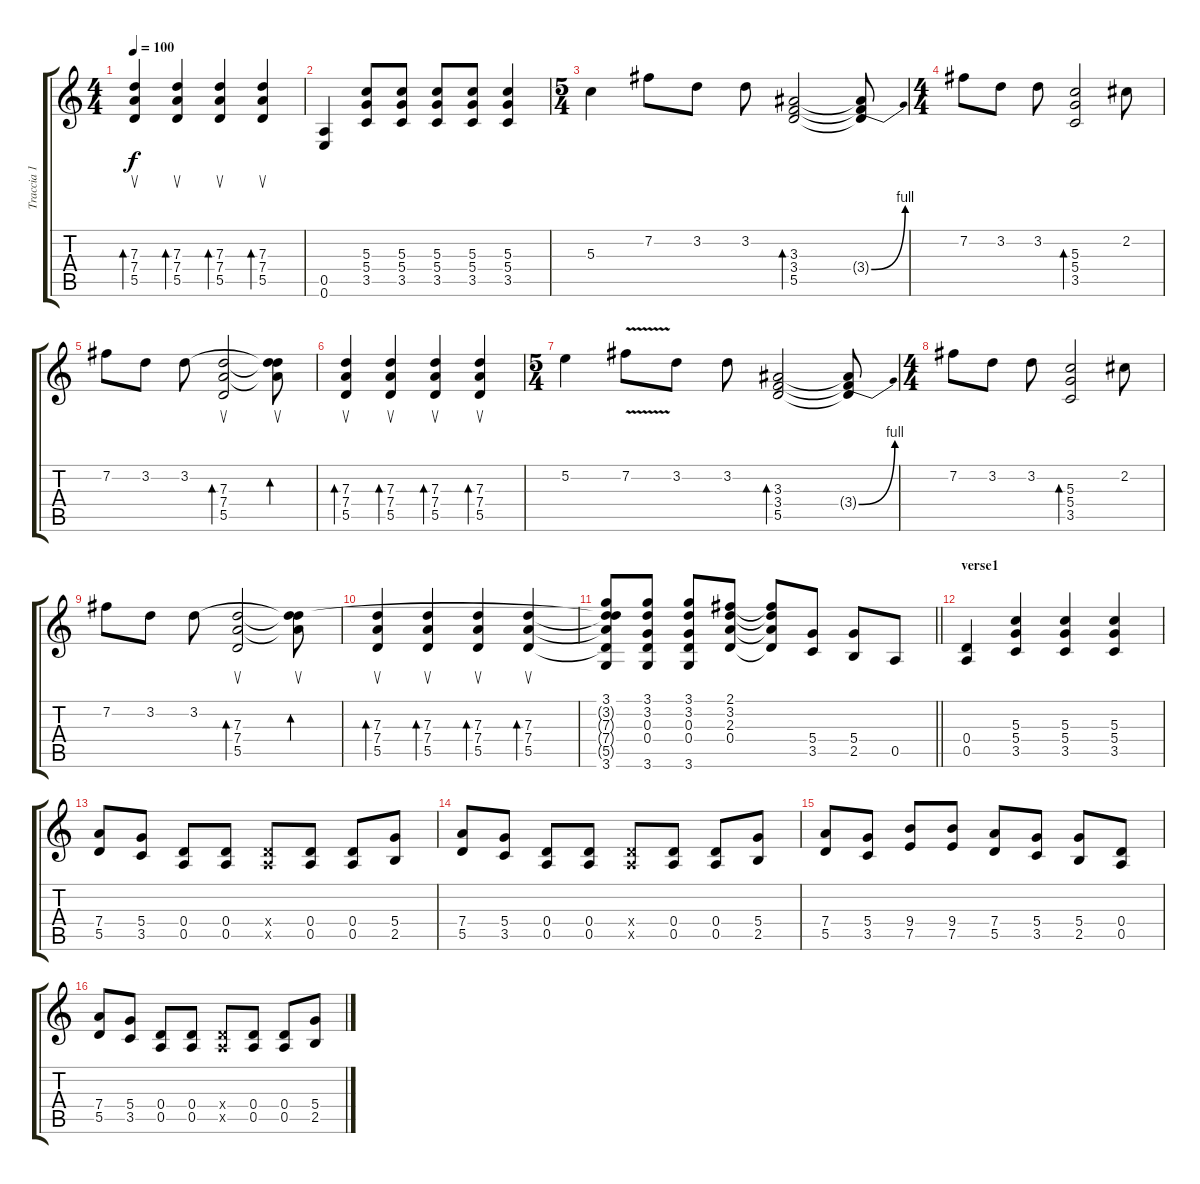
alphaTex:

\track ("Traccia 1" "Traccia 1") {instrument distortionguitar}
\staff {score tabs}
\tuning (E4 B3 G3 D3 A2 E2) {hide}
\ts (4 4)
\tempo 100
\clef g2
\ks c
(7.3 7.4 5.5).4{su bd 60 dy f} (7.3 7.4 5.5).4{su bd 60} (7.3 7.4 5.5).4{su bd 60} (7.3 7.4 5.5).4{su bd 60} |
(0.5 0.6).4 (5.3 5.4 3.5).8 (5.3 5.4 3.5).8 (5.3 5.4 3.5).8 (5.3 5.4 3.5).8 (5.3 5.4 3.5).4 |
\ts (5 4)
5.3.4 7.2.8 3.2.8 3.2.8 (3.3 3.4 5.5).2{bd 120} (3.3{t} 3.4{be (bend 0 0 60 4) t} 5.5{t}).8 |
\ts (4 4)
7.2.8 3.2.8 3.2.8 (5.3 5.4 3.5).2{bd 120} 2.2.8 |
7.2.8 3.2.8 3.2.8 (7.3 7.4 5.5).2{su bd 60} (3.2{t} 7.3{t} 7.4{t}).8{su bd 60} |
(7.3 7.4 5.5).4{su bd 60} (7.3 7.4 5.5).4{su bd 60} (7.3 7.4 5.5).4{su bd 60} (7.3 7.4 5.5).4{su bd 60} |
\ts (5 4)
5.2.4 7.2{v}.8 3.2.8 3.2.8 (3.3 3.4 5.5).2{bd 120} (3.3{t} 3.4{be (bend 0 0 60 4) t} 5.5{t}).8 |
\ts (4 4)
7.2.8 3.2.8 3.2.8 (5.3 5.4 3.5).2{bd 120} 2.2.8 |
7.2.8 3.2.8 3.2.8 (7.3 7.4 5.5).2{su bd 60} (3.2{t} 7.3{t} 7.4{t}).8{su bd 60} |
(7.3 7.4 5.5).4{su bd 60} (7.3 7.4 5.5).4{su bd 60} (7.3 7.4 5.5).4{su bd 60} (7.3 7.4 5.5).4{su bd 60} |
\barLineRight lightlight
(3.1 3.2{t} 7.3{t} 7.4{t} 5.5{t} 3.6).8 (3.1 3.2 0.3 0.4 3.6).8 (3.1 3.2 0.3 0.4 3.6).8 (2.1 3.2 2.3 0.4).8 (2.1{t} 3.2{t} 2.3{t} 0.4{t}).8 (5.4 3.5).8 (5.4 2.5).8 0.5.8 |
\section ("" "verse1")
(0.4 0.5).4 (5.3 5.4 3.5).4 (5.3 5.4 3.5).4 (5.3 5.4 3.5).4 |
(7.4 5.5).8 (5.4 3.5).8 (0.4 0.5).8 (0.4 0.5).8 (0.4{x} 0.5{x}).8 (0.4 0.5).8 (0.4 0.5).8 (5.4 2.5).8 |
(7.4 5.5).8 (5.4 3.5).8 (0.4 0.5).8 (0.4 0.5).8 (0.4{x} 0.5{x}).8 (0.4 0.5).8 (0.4 0.5).8 (5.4 2.5).8 |
(7.4 5.5).8 (5.4 3.5).8 (9.4 7.5).8 (9.4 7.5).8 (7.4 5.5).8 (5.4 3.5).8 (5.4 2.5).8 (0.4 0.5).8 |
(7.4 5.5).8 (5.4 3.5).8 (0.4 0.5).8 (0.4 0.5).8 (0.4{x} 0.5{x}).8 (0.4 0.5).8 (0.4 0.5).8 (5.4 2.5).8
